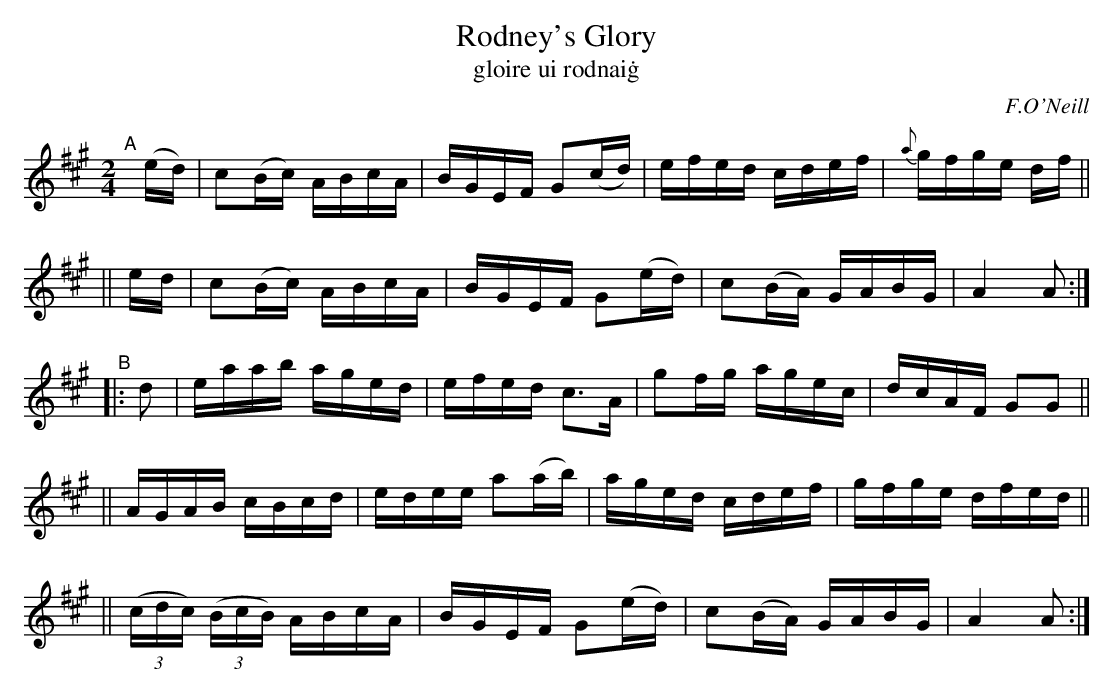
X:1
T: Rodney's Glory
T: gloire ui rodnai\.g
O: F.O'Neill
M: 2/4
L: 1/16
K: A	% DMoi (1001) has this tune in A minor
"^A"\
[|](ed) | c2(Bc) ABcA | BGEF G2(cd) | efed cdef | {a}gfge df ||
||  ed  | c2(Bc) ABcA | BGEF G2(ed) | c2(BA) GABG | A4 A2 :|
"^B"|: d2 \
|  eaab aged | efed c3A    | g2fg agec | dcAF G2G2 ||
|| AGAB cBcd | edee a2(ab) | aged cdef | gfge dfed ||
|| (3(cdc) (3(BcB) ABcA | BGEF G2(ed) | c2(BA) GABG | A4 A2 :|
